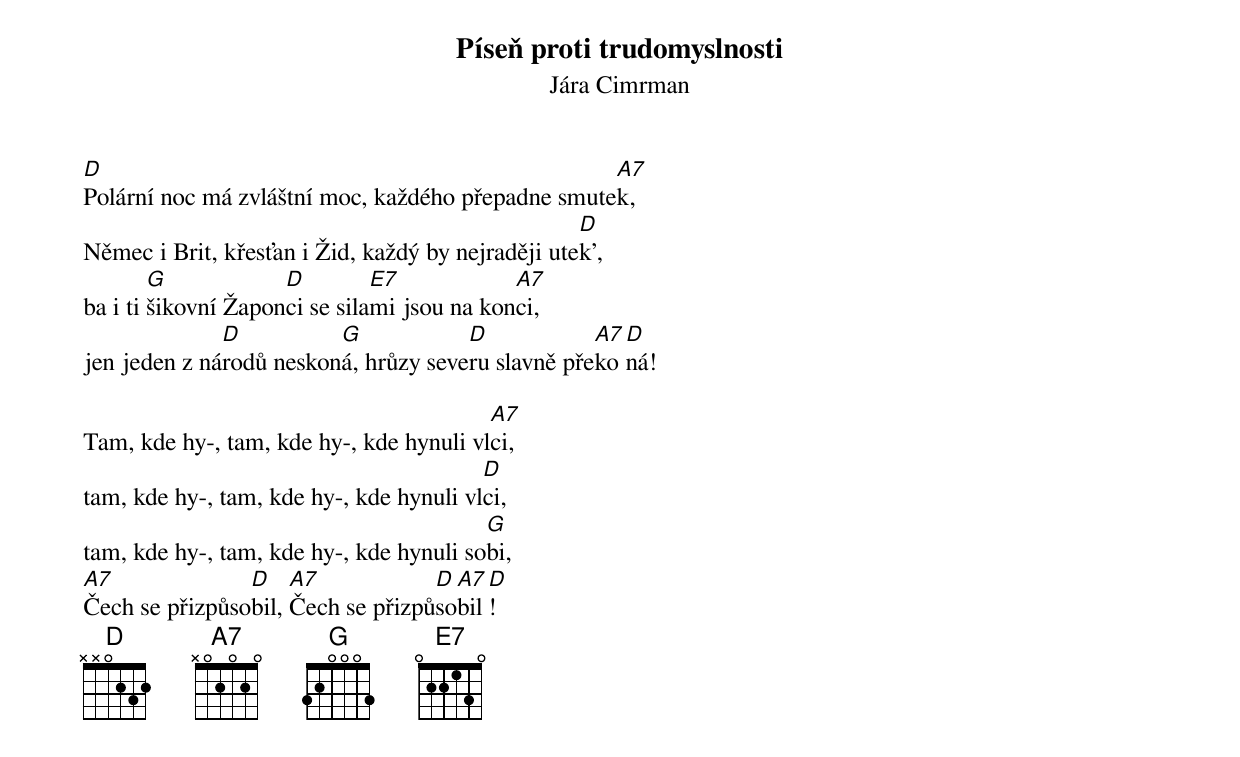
{t:Píseň proti trudomyslnosti}
{st:Jára Cimrman}

[D]Polární noc má zvláštní moc, každého přepadne smute[A7]k,
Němec i Brit, křesťan i Žid, každý by nejraději ute[D]k',
ba i ti [G]šikovní Žapon[D]ci se sila[E7]mi jsou na kon[A7]ci,
jen jeden z ná[D]rodů neskon[G]á, hrůzy seve[D]ru slavně pře[A7]ko[D]ná!

Tam, kde hy-, tam, kde hy-, kde hynuli vl[A7]ci,
tam, kde hy-, tam, kde hy-, kde hynuli vl[D]ci,
tam, kde hy-, tam, kde hy-, kde hynuli so[G]bi,
[A7]Čech se přizpůso[D]bil, [A7]Čech se přizpů[D]so[A7]bil[D]!
